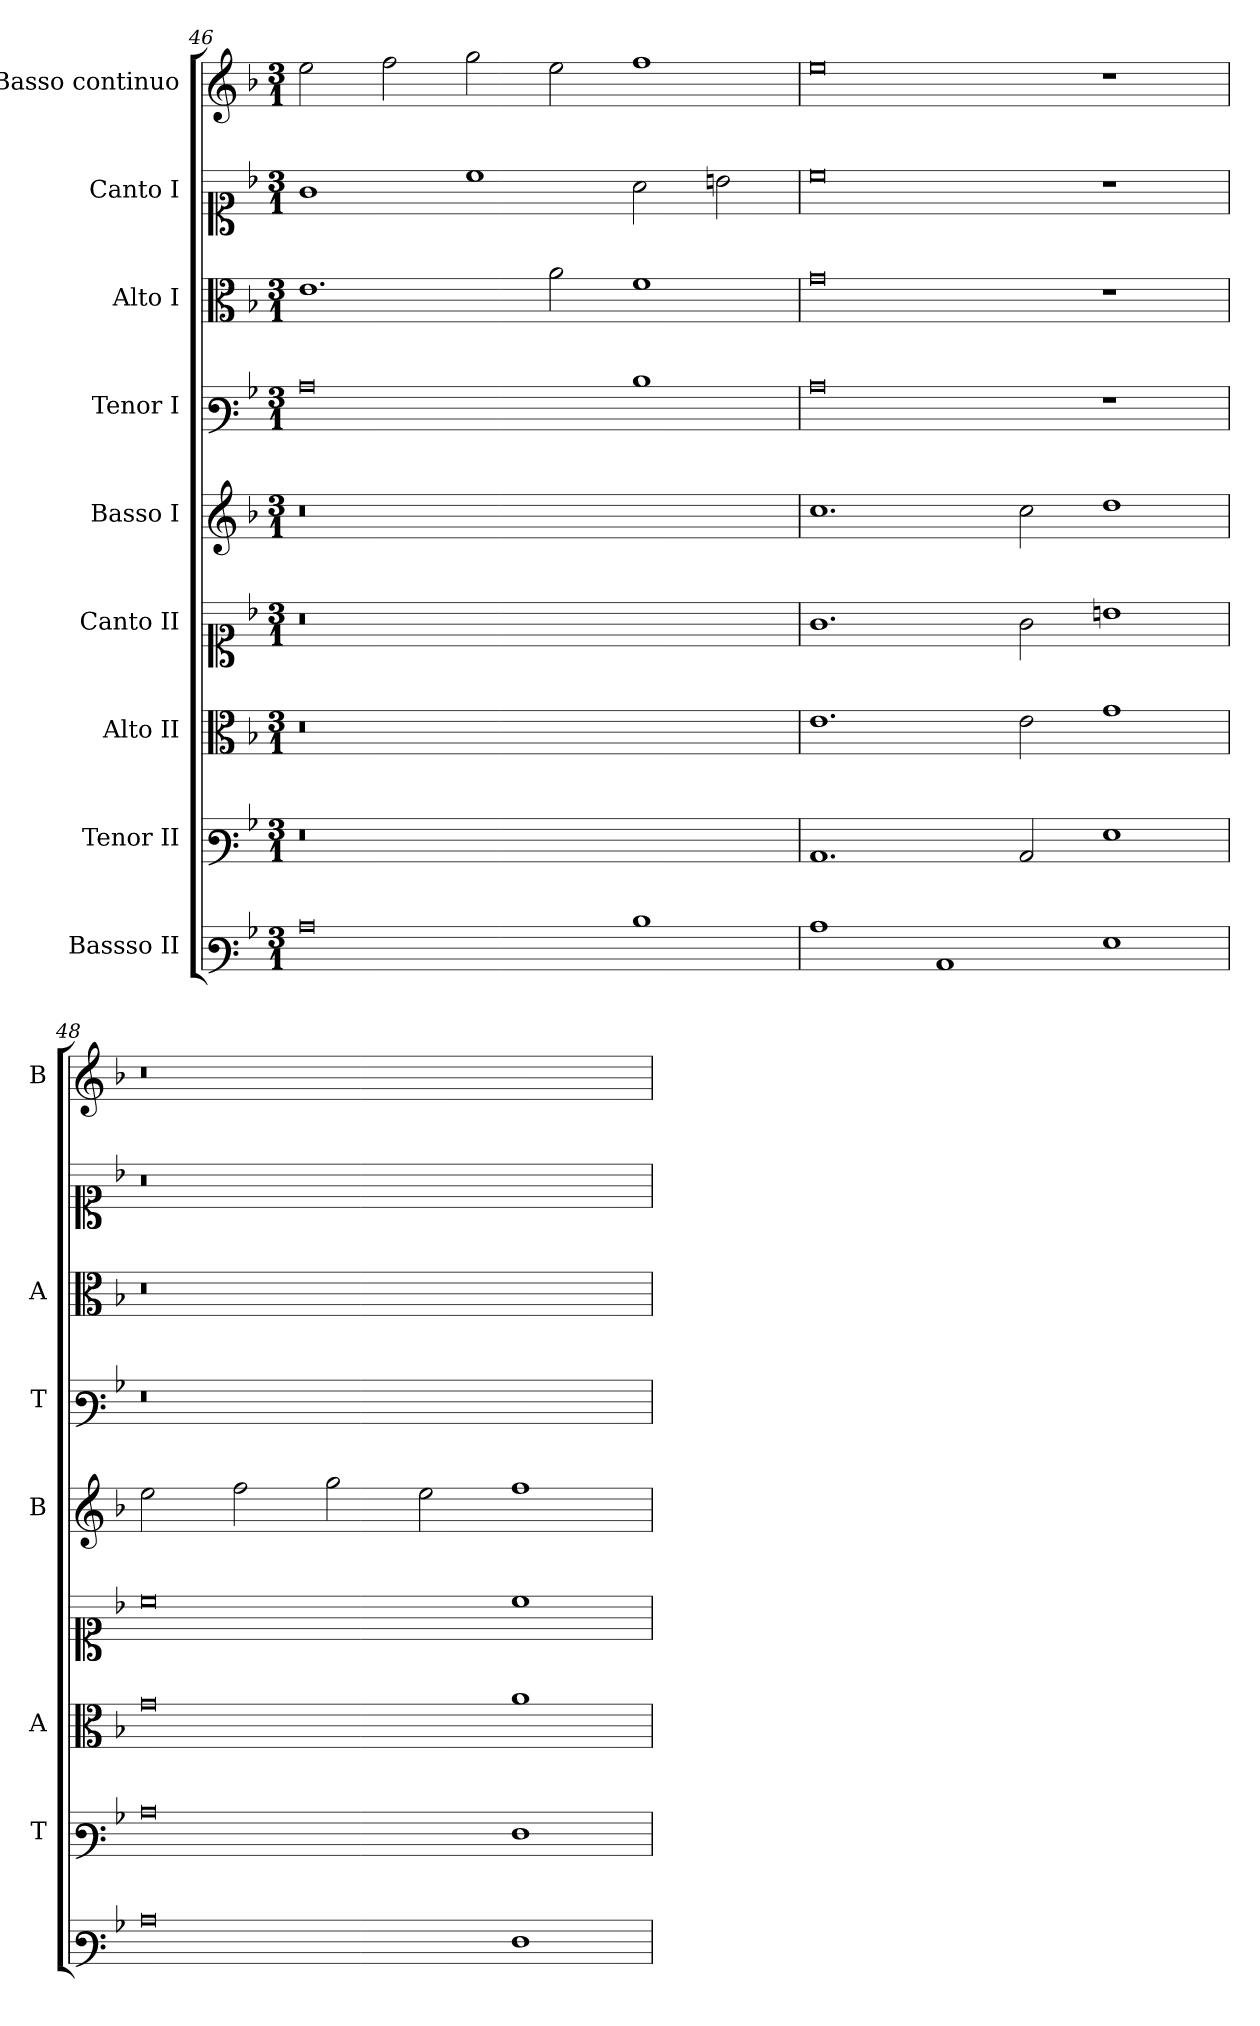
**kern	**kern	**kern	**kern	**kern	**kern	**kern	**kern	**kern
*part9	*part8	*part7	*part6	*part5	*part4	*part3	*part2	*part1
*staff9	*staff8	*staff7	*staff6	*staff5	*staff4	*staff3	*staff2	*staff1
*I"Bassso II	*I"Tenor II	*I"Alto II	*I"Canto II	*I"Basso I	*I"Tenor I	*I"Alto I	*I"Canto I	*I"Basso continuo
*	*I'T	*I'A	*	*I'B	*I'T	*I'A	*	*I'B
*clefF3	*clefF3	*clefC3	*clefC1	*clefG2	*clefF3	*clefC3	*clefC1	*clefG2
*k[b-]	*k[b-]	*k[b-]	*k[b-]	*k[b-]	*k[b-]	*k[b-]	*k[b-]	*k[b-]
*F:	*F:	*F:	*F:	*F:	*F:	*F:	*F:	*F:
*M3/1	*M3/1	*M3/1	*M3/1	*M3/1	*M3/1	*M3/1	*M3/1	*M3/1
=46	=46	=46	=46	=46	=46	=46	=46	=46
0c	0r	0r	0r	0r	0c	1.e	1g	2ee
.	.	.	.	.	.	.	.	2ff
.	.	.	.	.	.	.	1cc	2gg
.	.	.	.	.	.	2a	.	2ee
1d	1ryy	1ryy	1ryy	1ryy	1d	1f	2a	1ff
.	.	.	.	.	.	.	2bn	.
=47	=47	=47	=47	=47	=47	=47	=47	=47
1c	1.C	1.e	1.g	1.cc	0c	0g	0cc	0ee
1C	.	.	.	.	.	.	.	.
.	2C	2e	2g	2cc	.	.	.	.
1G	1G	1g	1bn	1dd	1r	1r	1r	1r
!!LO:PB:g=z
=48	=48	=48	=48	=48	=48	=48	=48	=48
0c	0c	0g	0cc	2ee	0r	0r	0r	0r
.	.	.	.	2ff	.	.	.	.
.	.	.	.	2gg	.	.	.	.
.	.	.	.	2ee	.	.	.	.
1F	1F	1a	1cc	1ff	1ryy	1ryy	1ryy	1ryy
=	=	=	=	=	=	=	=	=
*-	*-	*-	*-	*-	*-	*-	*-	*-
